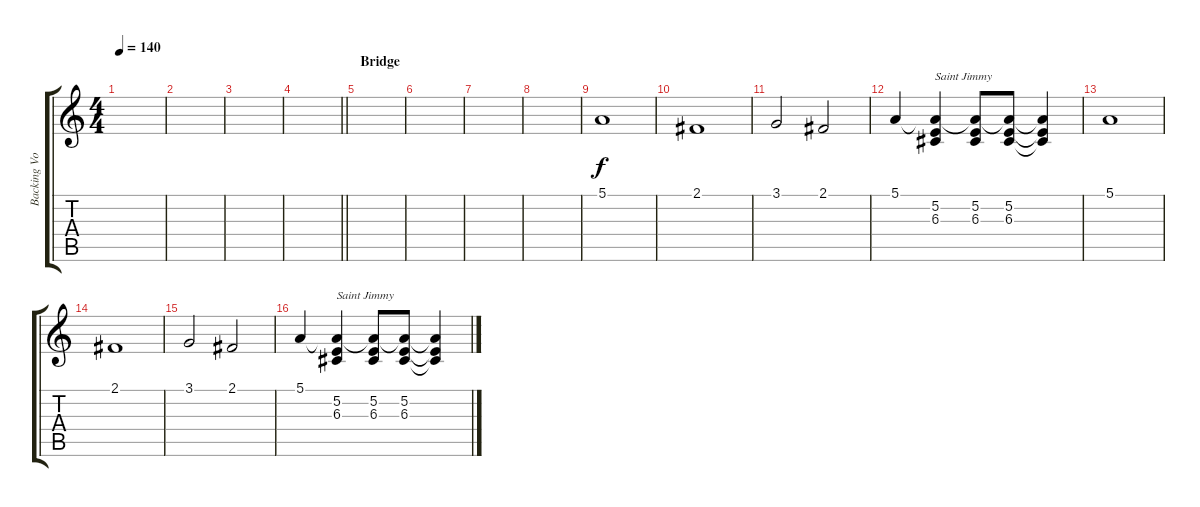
\track ("Backing Vocals" "Backing Vo") {instrument voiceoohs}
\staff {score tabs}
\tuning (E4 B3 G3 D3 A2 E2) {hide}
\ts (4 4)
\tempo 140
\clef g2
\ks c
|
|
|
\barLineRight lightlight
|
\section ("" "Bridge")
|
|
|
|
5.1.1 |
2.1.1 |
3.1.2 2.1.2 |
5.1.4 (5.1{t} 5.2 6.3).4{txt "Saint Jimmy"} (5.1{t} 5.2 6.3).8 (5.1{t} 5.2 6.3).8 (5.1{t} 5.2{t} 6.3{t}).4 |
5.1.1 |
2.1.1 |
3.1.2 2.1.2 |
5.1.4 (5.1{t} 5.2 6.3).4{txt "Saint Jimmy"} (5.1{t} 5.2 6.3).8 (5.1{t} 5.2 6.3).8 (5.1{t} 5.2{t} 6.3{t}).4
